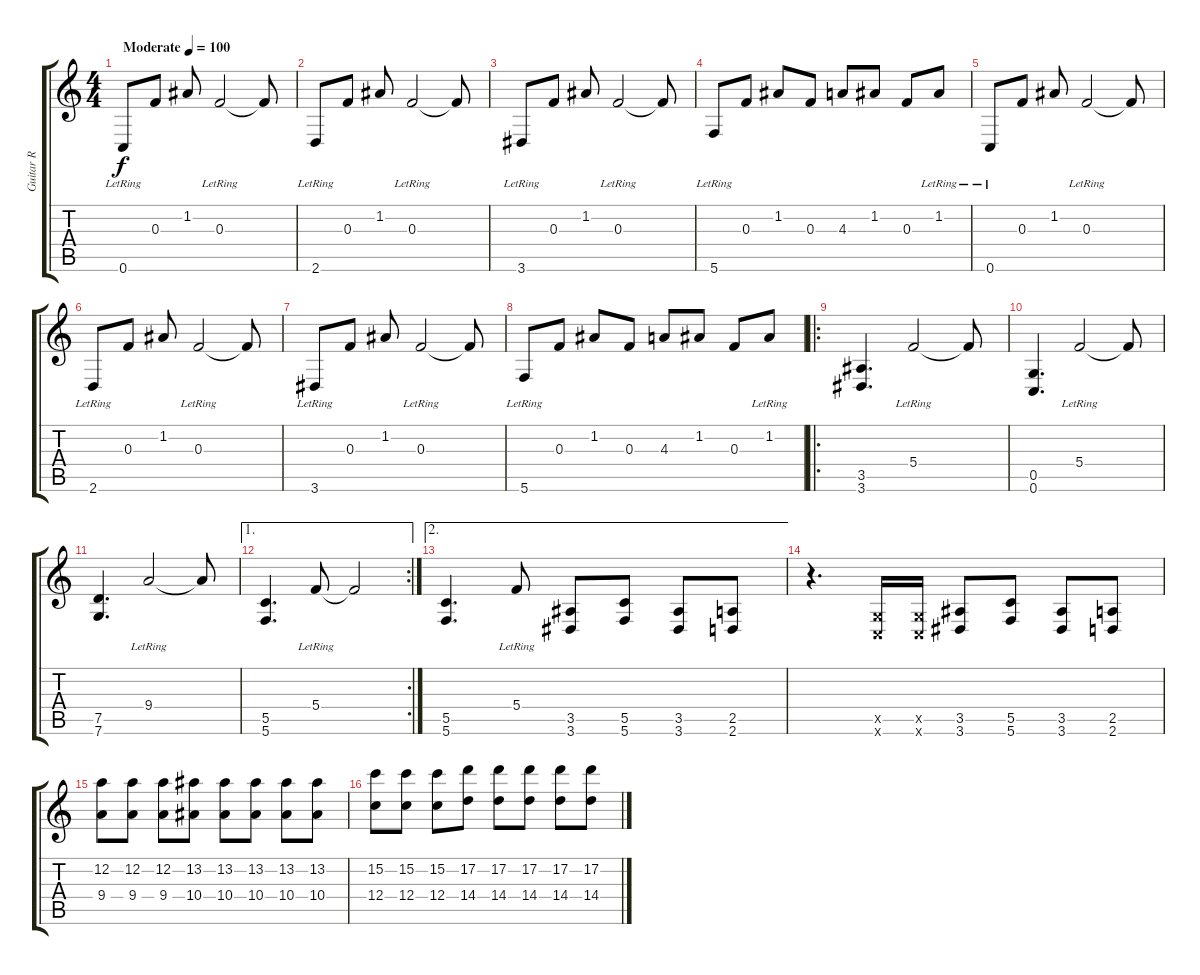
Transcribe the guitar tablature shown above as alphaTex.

\track ("Guitar R" "Guitar R") {instrument distortionguitar}
\staff {score tabs}
\tuning (D4 A3 F3 C3 G2 C2) {hide}
\ts (4 4)
\tempo (100 "Moderate")
\clef g2
\ks c
0.6{lr}.8{dy f instrument electricguitarclean} 0.3.8 1.2.8 0.3{lr}.2 0.3{t}.8 |
2.6{lr}.8 0.3.8 1.2.8 0.3{lr}.2 0.3{t}.8 |
3.6{lr}.8 0.3.8 1.2.8 0.3{lr}.2 0.3{t}.8 |
5.6{lr}.8 0.3.8 1.2.8 0.3.8 4.3.8 1.2.8 0.3.8 1.2{lr}.8 |
0.6{lr}.8{instrument electricguitarclean} 0.3.8 1.2.8 0.3{lr}.2 0.3{t}.8 |
2.6{lr}.8 0.3.8 1.2.8 0.3{lr}.2 0.3{t}.8 |
3.6{lr}.8 0.3.8 1.2.8 0.3{lr}.2 0.3{t}.8 |
5.6{lr}.8 0.3.8 1.2.8 0.3.8 4.3.8 1.2.8 0.3.8 1.2{lr}.8 |
\ro
(3.5 3.6).4{d instrument distortionguitar} 5.4{lr}.2 5.4{t}.8 |
(0.5 0.6).4{d} 5.4{lr}.2 5.4{t}.8 |
(7.5 7.6).4{d} 9.4{lr}.2 9.4{t}.8 |
\ae 1
\rc 2
(5.5 5.6).4{d} 5.4{lr}.8 5.4{t}.2 |
\ae 2
(5.5 5.6).4{d} 5.4{lr}.8 (3.5 3.6).8 (5.5 5.6).8 (3.5 3.6).8 (2.5 2.6).8 |
r.4{d} (0.5{x} 0.6{x}).16 (0.5{x} 0.6{x}).16 (3.5 3.6).8 (5.5 5.6).8 (3.5 3.6).8 (2.5 2.6).8 |
(12.2 9.4).8 (12.2 9.4).8 (12.2 9.4).8 (13.2 10.4).8 (13.2 10.4).8 (13.2 10.4).8 (13.2 10.4).8 (13.2 10.4).8 |
(15.2 12.4).8 (15.2 12.4).8 (15.2 12.4).8 (17.2 14.4).8 (17.2 14.4).8 (17.2 14.4).8 (17.2 14.4).8 (17.2 14.4).8
